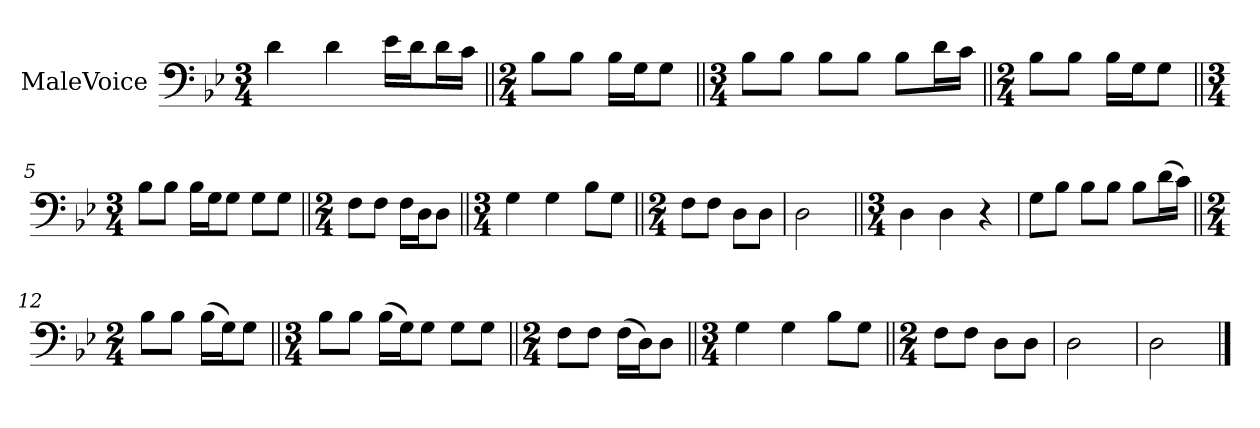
**kern
*part1
*staff1
*I"MaleVoice
*clefF4
*k[b-e-]
*M3/4
*MM92
=1
4d
4d
16e-\LL
16d\J
16d\L
16c\JJ
=2||
*M2/4
8B-\L
8B-\J
16B-\LL
16G\J
8G\J
=3||
*M3/4
8B-\L
8B-\J
8B-\L
8B-\J
8B-\L
16d\L
16c\JJ
=4||
*M2/4
8B-\L
8B-\J
16B-\LL
16G\J
8G\J
=5||
*M3/4
8B-\L
8B-\J
16B-\LL
16G\J
8G\J
8G\L
8G\J
=6||
*M2/4
8F\L
8F\J
16F\LL
16D\J
8D\J
=7||
*M3/4
4G
4G
8B-\L
8G\J
=8||
*M2/4
8F\L
8F\J
8D\L
8D\J
=9
2D
=10||
*M3/4
4D
4D
4r
=11
8G\L
8B-\J
8B-\L
8B-\J
8B-\L
(16d\L
16c\JJ)
=12||
*M2/4
8B-\L
8B-\J
(16B-\LL
16G\J)
8G\J
=13||
*M3/4
8B-\L
8B-\J
(16B-\LL
16G\J)
8G\J
8G\L
8G\J
=14||
*M2/4
8F\L
8F\J
(16F\LL
16D\J)
8D\J
=15||
*M3/4
4G
4G
8B-\L
8G\J
=16||
*M2/4
8F\L
8F\J
8D\L
8D\J
=17
2D
=18
2D
==
*-
